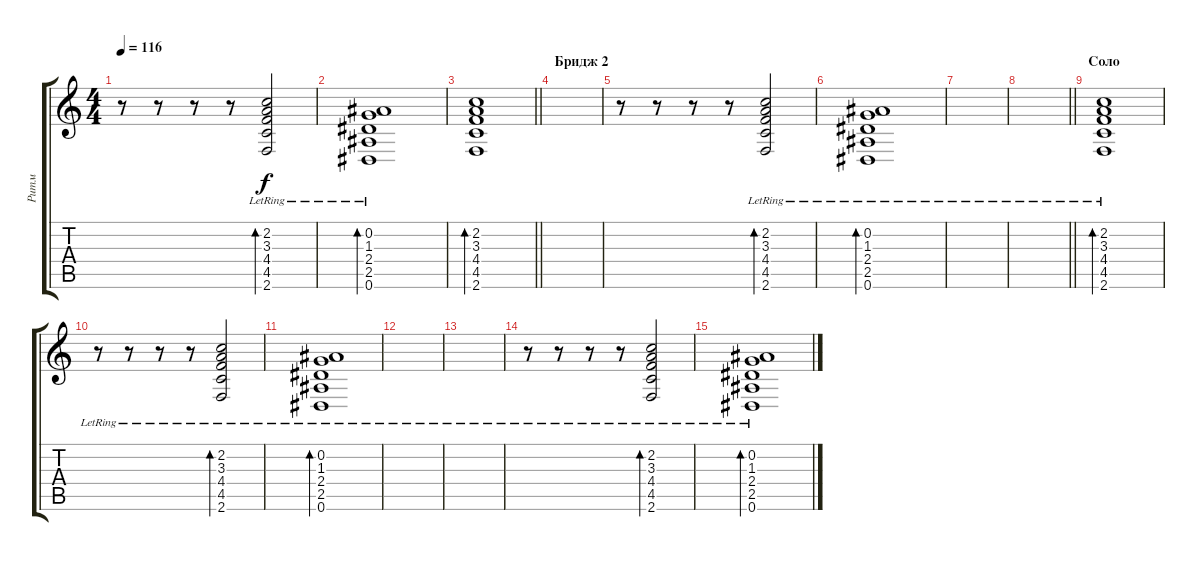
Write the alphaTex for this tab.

\track ("Ритм" "Ритм") {instrument distortionguitar}
\staff {score tabs}
\tuning (Eb4 Bb3 Gb3 Db3 Ab2 Eb2) {hide}
\ts (4 4)
\tempo 116
\clef g2
\ks c
r.8{dy f} r.8 r.8 r.8 (2.2{lr} 3.3{lr} 4.4{lr} 4.5{lr} 2.6{lr}).2{bd 240} |
(0.2{lr} 1.3{lr} 2.4{lr} 2.5{lr} 0.6{lr}).1{bd 240} |
\barLineRight lightlight
(2.2 3.3 4.4 4.5 2.6).1{bd 240} |
\section ("" "Бридж 2")
|
r.8 r.8 r.8 r.8 (2.2{lr} 3.3{lr} 4.4{lr} 4.5{lr} 2.6{lr}).2{bd 240} |
(0.2{lr} 1.3{lr} 2.4{lr} 2.5{lr} 0.6{lr}).1{bd 240} |
|
\barLineRight lightlight
|
\section ("" "Соло")
(2.2{lr} 3.3{lr} 4.4{lr} 4.5{lr} 2.6{lr}).1{bd 240} |
r.8 r.8 r.8 r.8 (2.2{lr} 3.3{lr} 4.4{lr} 4.5{lr} 2.6{lr}).2{bd 240} |
(0.2{lr} 1.3{lr} 2.4{lr} 2.5{lr} 0.6{lr}).1{bd 240} |
|
|
r.8 r.8 r.8 r.8 (2.2{lr} 3.3{lr} 4.4{lr} 4.5{lr} 2.6{lr}).2{bd 240} |
(0.2{lr} 1.3{lr} 2.4{lr} 2.5{lr} 0.6{lr}).1{bd 240}
